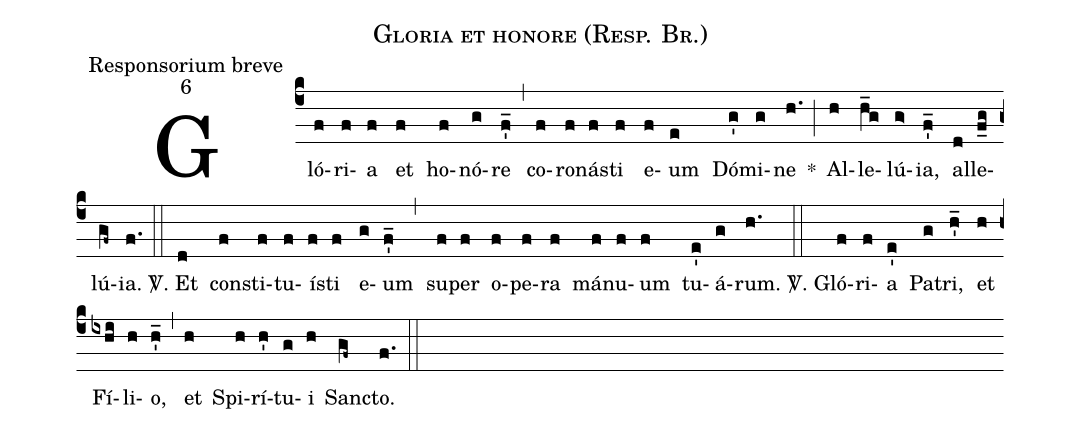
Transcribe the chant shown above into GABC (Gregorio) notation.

name:Gloria et honore (Resp. Br.);
office-part:Responsorium breve;
mode:6;
%%
(c4)Gló(f)ri(f)a(f) et(f) ho(f)nó(g)re(f'_) (,)co(f)ro(f)nás(f)ti(f) e(f)um(e) Dó(g')mi(g)ne(h.) *(;)Al(h)le(h_g)lú(g>)ia,(f'_) al(d)le(f_g)lú(gf~)ia.(f.) <sp>V/</sp>.(::)Et(d) con(f)sti(f)tu(f)í(f)sti(f) e(g)um(f'_) (,)su(f)per(f) o(f)pe(f)ra(f) má(f)nu(f)um(f) tu(e')á(g)rum.(h.) <sp>V/</sp>.(::)Gló(f)ri(f)a(e') Pa(g)tri,(h'_) et(h) Fí(ixhi)li(h)o,(h'_) (,)et(h) Spi(h)rí(h')tu(g)i(h) Sanc(gf~)to.(f.) (::)
